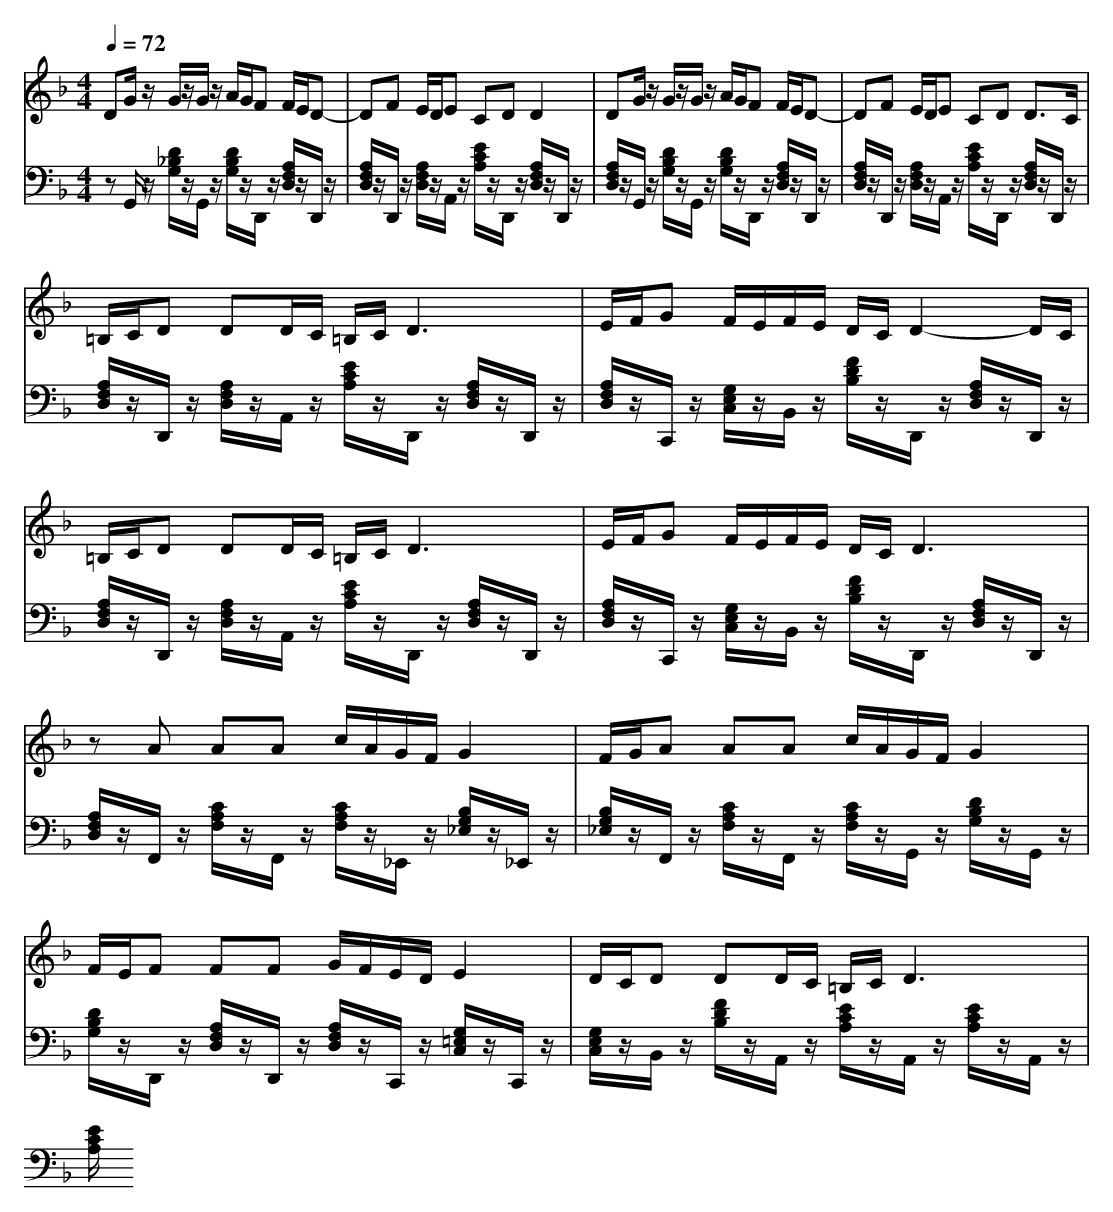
X:1
T:
M: 4/4
L: 1/8
Q:1/4=72
K:F % 1 flats
V:1
DG/2z/2 G/2z/2G/2z/2 A/2G/2F F/2E/2D-|DF E/2D/2E CD D2|DG/2z/2 G/2z/2G/2z/2 A/2G/2F F/2E/2D-|DF E/2D/2E CD D3/2C/2|
=B,/2C/2D DD/2C/2 =B,/2C/2D3|E/2F/2G F/2E/2F/2E/2 D/2C/2D2-D/2C/2|=B,/2C/2D DD/2C/2 =B,/2C/2D3|E/2F/2G F/2E/2F/2E/2 D/2C/2D3|
zA AA c/2A/2G/2F/2 G2|F/2G/2A AA c/2A/2G/2F/2 G2|F/2E/2F FF G/2F/2E/2D/2 E2|D/2C/2D DD/2C/2 =B,/2C/2D3|
V:2
zG,,/2z/2 [D/2_B,/2G,/2]z/2G,,/2z/2 [D/2B,/2G,/2]z/2D,,/2z/2 [A,/2F,/2D,/2]z/2D,,/2z/2|[A,/2F,/2D,/2]z/2D,,/2z/2 [A,/2F,/2D,/2]z/2A,,/2z/2 [E/2C/2A,/2]z/2D,,/2z/2 [A,/2F,/2D,/2]z/2D,,/2z/2|[A,/2F,/2D,/2]z/2G,,/2z/2 [D/2B,/2G,/2]z/2G,,/2z/2 [D/2B,/2G,/2]z/2D,,/2z/2 [A,/2F,/2D,/2]z/2D,,/2z/2|[A,/2F,/2D,/2]z/2D,,/2z/2 [A,/2F,/2D,/2]z/2A,,/2z/2 [E/2C/2A,/2]z/2D,,/2z/2 [A,/2F,/2D,/2]z/2D,,/2z/2|
[A,/2F,/2D,/2]z/2D,,/2z/2 [A,/2F,/2D,/2]z/2A,,/2z/2 [E/2C/2A,/2]z/2D,,/2z/2 [A,/2F,/2D,/2]z/2D,,/2z/2|[A,/2F,/2D,/2]z/2C,,/2z/2 [G,/2E,/2C,/2]z/2B,,/2z/2 [F/2D/2B,/2]z/2D,,/2z/2 [A,/2F,/2D,/2]z/2D,,/2z/2|[A,/2F,/2D,/2]z/2D,,/2z/2 [A,/2F,/2D,/2]z/2A,,/2z/2 [E/2C/2A,/2]z/2D,,/2z/2 [A,/2F,/2D,/2]z/2D,,/2z/2|[A,/2F,/2D,/2]z/2C,,/2z/2 [G,/2E,/2C,/2]z/2B,,/2z/2 [F/2D/2B,/2]z/2D,,/2z/2 [A,/2F,/2D,/2]z/2D,,/2z/2|
[A,/2F,/2D,/2]z/2F,,/2z/2 [C/2A,/2F,/2]z/2F,,/2z/2 [C/2A,/2F,/2]z/2_E,,/2z/2 [B,/2G,/2_E,/2]z/2_E,,/2z/2|[B,/2G,/2_E,/2]z/2F,,/2z/2 [C/2A,/2F,/2]z/2F,,/2z/2 [C/2A,/2F,/2]z/2G,,/2z/2 [D/2B,/2G,/2]z/2G,,/2z/2|[D/2B,/2G,/2]z/2D,,/2z/2 [A,/2F,/2D,/2]z/2D,,/2z/2 [A,/2F,/2D,/2]z/2C,,/2z/2 [G,/2=E,/2C,/2]z/2C,,/2z/2|[G,/2E,/2C,/2]z/2B,,/2z/2 [F/2D/2B,/2]z/2A,,/2z/2 [E/2C/2A,/2]z/2A,,/2z/2 [E/2C/2A,/2]z/2A,,/2z/2|
[E/2C/2A,/2]
